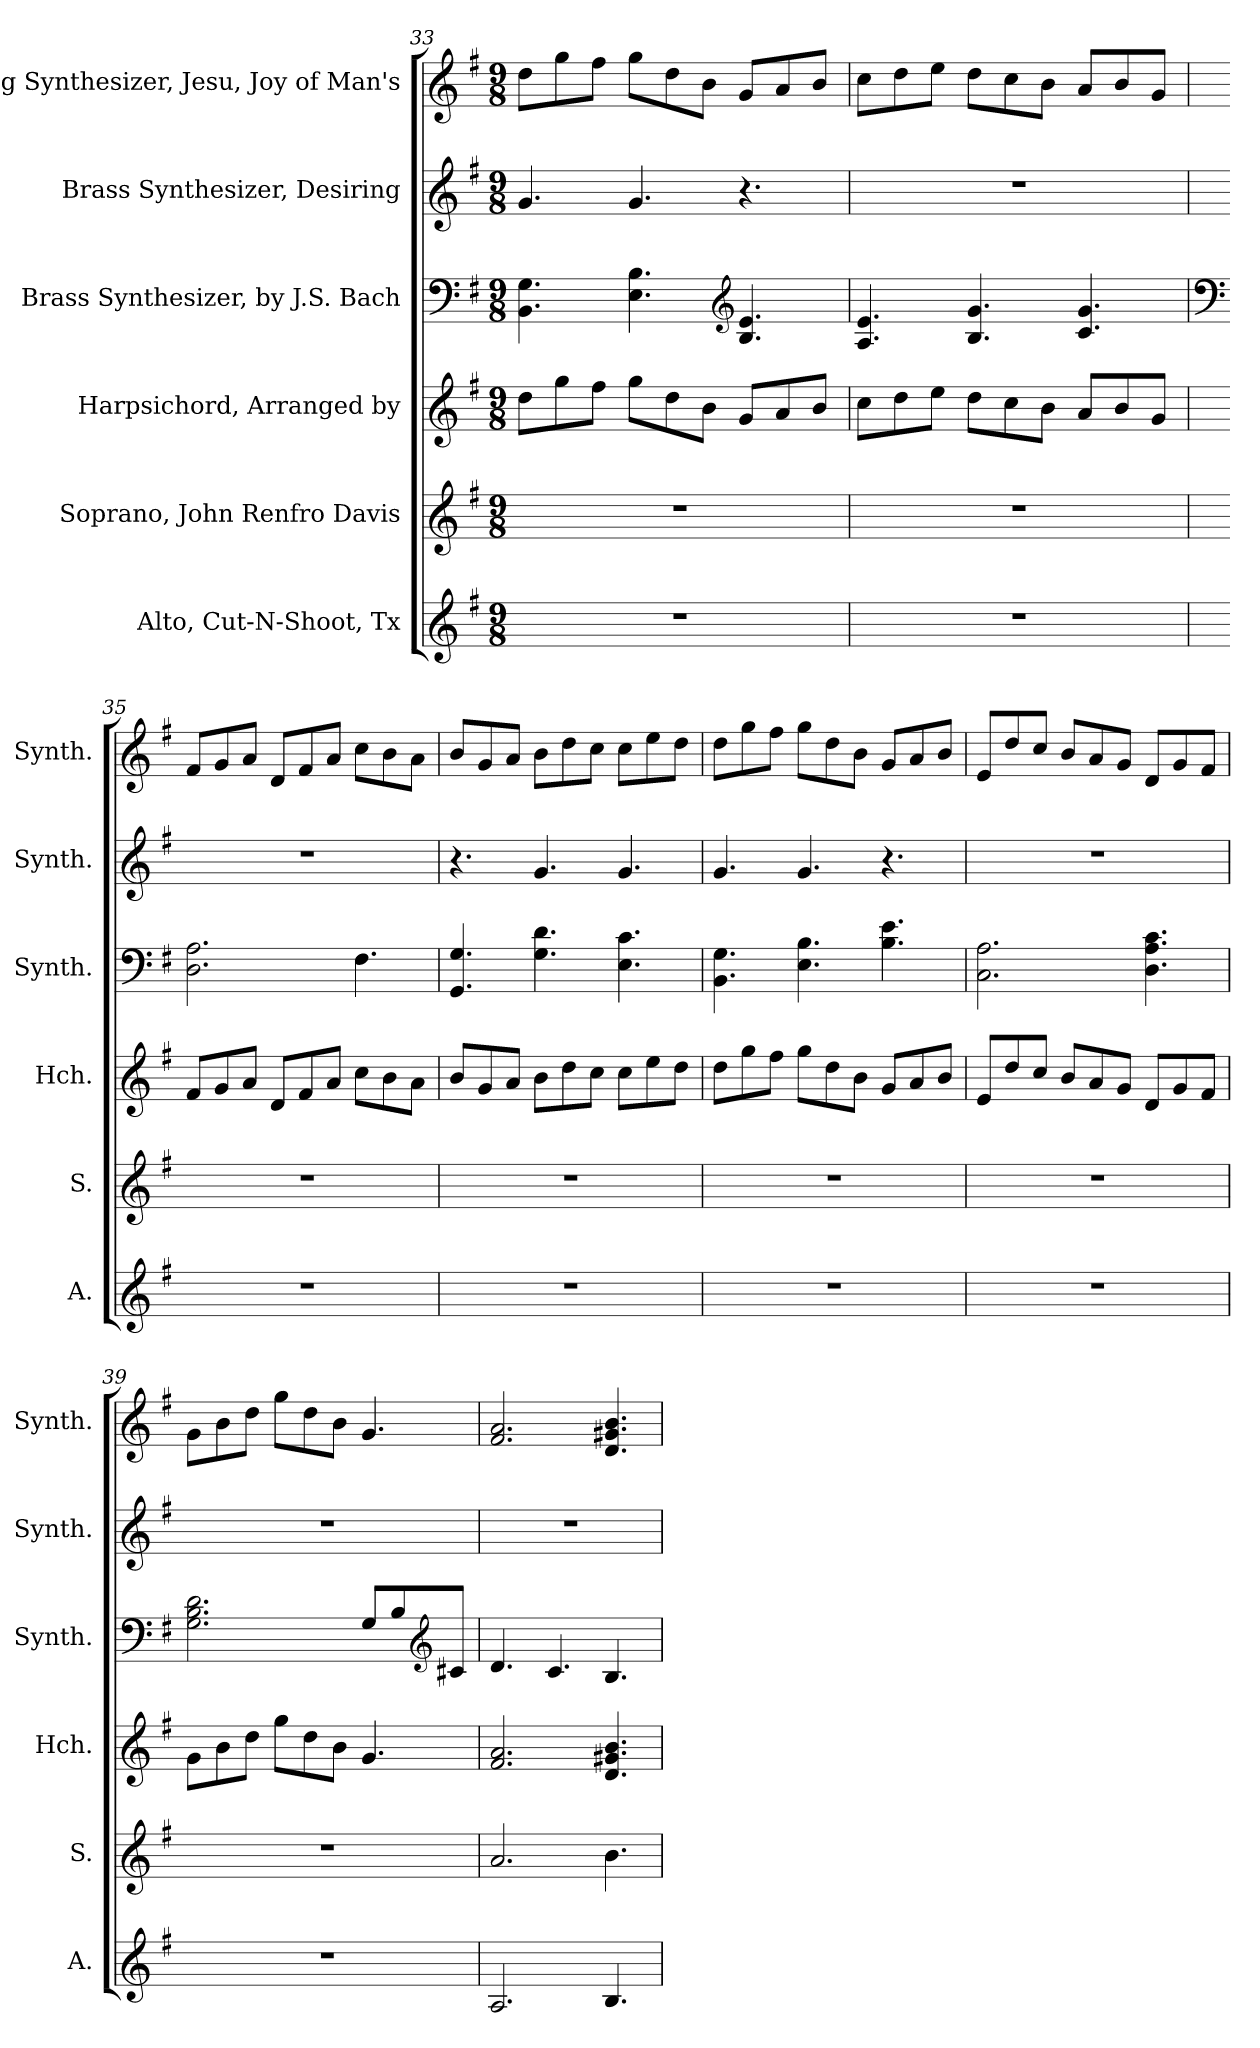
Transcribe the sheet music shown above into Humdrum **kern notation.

**kern	**kern	**kern	**kern	**kern	**kern
*part6	*part5	*part4	*part3	*part2	*part1
*staff6	*staff5	*staff4	*staff3	*staff2	*staff1
*I"Alto, Cut-N-Shoot, Tx	*I"Soprano, John Renfro Davis	*I"Harpsichord, Arranged by	*I"Brass Synthesizer, by J.S. Bach	*I"Brass Synthesizer, Desiring	*I"String Synthesizer, Jesu, Joy of Man's
*I'A.	*I'S.	*I'Hch.	*I'Synth.	*I'Synth.	*I'Synth.
*clefG2	*clefG2	*clefG2	*clefF4	*clefG2	*clefG2
*k[f#]	*k[f#]	*k[f#]	*k[f#]	*k[f#]	*k[f#]
*M9/8	*M9/8	*M9/8	*M9/8	*M9/8	*M9/8
=33	=33	=33	=33	=33	=33
8%9r	8%9r	8dd\L	4.BB\ 4.G\	4.g/	8dd\L
.	.	8gg\	.	.	8gg\
.	.	8ff#\J	.	.	8ff#\J
.	.	8gg\L	4.E\ 4.B\	4.g/	8gg\L
.	.	8dd\	.	.	8dd\
.	.	8b\J	.	.	8b\J
*	*	*	*clefG2	*	*
.	.	8g/L	4.B/ 4.e/	4.r	8g/L
.	.	8a/	.	.	8a/
.	.	8b/J	.	.	8b/J
=34	=34	=34	=34	=34	=34
8%9r	8%9r	8cc\L	4.A/ 4.e/	8%9r	8cc\L
.	.	8dd\	.	.	8dd\
.	.	8ee\J	.	.	8ee\J
.	.	8dd\L	4.B/ 4.g/	.	8dd\L
.	.	8cc\	.	.	8cc\
.	.	8b\J	.	.	8b\J
.	.	8a/L	4.c/ 4.g/	.	8a/L
.	.	8b/	.	.	8b/
.	.	8g/J	.	.	8g/J
!!LO:PB:g=z
=35	=35	=35	=35	=35	=35
*	*	*	*clefF4	*	*
8%9r	8%9r	8f#/L	2.D\ 2.A\	8%9r	8f#/L
.	.	8g/	.	.	8g/
.	.	8a/J	.	.	8a/J
.	.	8d/L	.	.	8d/L
.	.	8f#/	.	.	8f#/
.	.	8a/J	.	.	8a/J
.	.	8cc\L	4.F#\	.	8cc\L
.	.	8b\	.	.	8b\
.	.	8a\J	.	.	8a\J
=36	=36	=36	=36	=36	=36
8%9r	8%9r	8b/L	4.GG/ 4.G/	4.r	8b/L
.	.	8g/	.	.	8g/
.	.	8a/J	.	.	8a/J
.	.	8b\L	4.G\ 4.d\	4.g/	8b\L
.	.	8dd\	.	.	8dd\
.	.	8cc\J	.	.	8cc\J
.	.	8cc\L	4.E\ 4.c\	4.g/	8cc\L
.	.	8ee\	.	.	8ee\
.	.	8dd\J	.	.	8dd\J
=37	=37	=37	=37	=37	=37
8%9r	8%9r	8dd\L	4.BB\ 4.G\	4.g/	8dd\L
.	.	8gg\	.	.	8gg\
.	.	8ff#\J	.	.	8ff#\J
.	.	8gg\L	4.E\ 4.B\	4.g/	8gg\L
.	.	8dd\	.	.	8dd\
.	.	8b\J	.	.	8b\J
.	.	8g/L	4.B\ 4.e\	4.r	8g/L
.	.	8a/	.	.	8a/
.	.	8b/J	.	.	8b/J
=38	=38	=38	=38	=38	=38
8%9r	8%9r	8e/L	2.C\ 2.A\	8%9r	8e/L
.	.	8dd/	.	.	8dd/
.	.	8cc/J	.	.	8cc/J
.	.	8b/L	.	.	8b/L
.	.	8a/	.	.	8a/
.	.	8g/J	.	.	8g/J
.	.	8d/L	4.D\ 4.A\ 4.c\	.	8d/L
.	.	8g/	.	.	8g/
.	.	8f#/J	.	.	8f#/J
!!LO:LB:g=z
=39	=39	=39	=39	=39	=39
8%9r	8%9r	8g\L	2.G\ 2.B\ 2.d\	8%9r	8g\L
.	.	8b\	.	.	8b\
.	.	8dd\J	.	.	8dd\J
.	.	8gg\L	.	.	8gg\L
.	.	8dd\	.	.	8dd\
.	.	8b\J	.	.	8b\J
.	.	4.g/	8G/L	.	4.g/
.	.	.	8B/	.	.
*	*	*	*clefG2	*	*
.	.	.	8c#X/J	.	.
=40	=40	=40	=40	=40	=40
2.A/	2.a/	2.f#/ 2.a/	4.d/	8%9r	2.f#/ 2.a/
.	.	.	4.c/	.	.
4.B/	4.b\	4.d/ 4.g#X/ 4.b/	4.B/	.	4.d/ 4.g#X/ 4.b/
=	=	=	=	=	=
*-	*-	*-	*-	*-	*-
